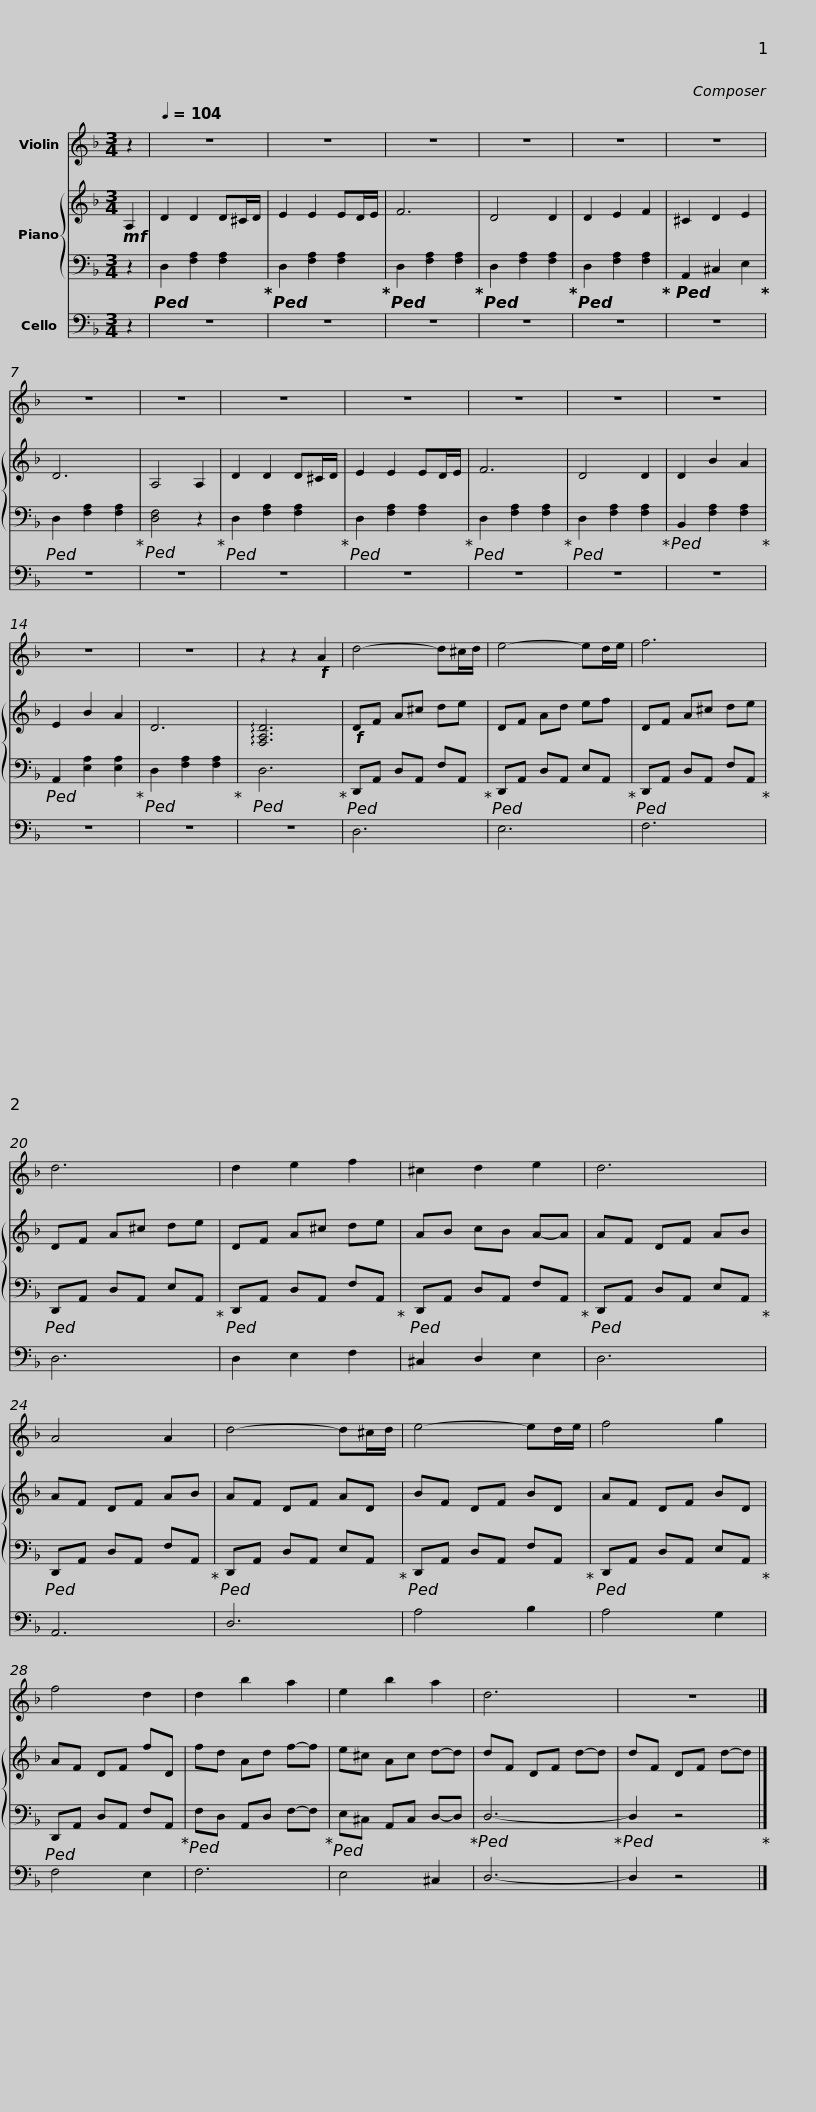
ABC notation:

X:1
%%score 1 { 2 | 3 } 4
L:1/8
M:3/4
I:linebreak $
K:F
V:1 treble
V:2 treble
V:3 bass
V:4 bass
V:1
 z2 |[Q:1/4=104] z6 | z6 | z6 | z6 | %5
 z6 | z6 | z6 | z6 |$ z6 | %10
 z6 | z6 | z6 | z6 | z6 | %15
 z6 | z2 z2!f! A2 | d4- d^c/d/ |$ e4- ed/e/ | f6 | %20
 d6 | d2 e2 f2 | ^c2 d2 e2 | d6 |$ A4 A2 | %25
 d4- d^c/d/ | e4- ed/e/ | f4 g2 | f4 d2 | d2 b2 a2 |$ %30
 e2 b2 a2 | d6 | z6 |] %33
V:2
!mf! A,2 | D2 D2 D^C/D/ | E2 E2 ED/E/ | F6 | D4 D2 | %5
 D2 E2 F2 | ^C2 D2 E2 | D6 | A,4 A,2 |$ D2 D2 D^C/D/ | %10
 E2 E2 ED/E/ | F6 | D4 D2 | D2 B2 A2 | E2 B2 A2 | %15
 D6 | !arpeggio![F,A,D]6 |!f! DF A^c de |$ DF Ad ef | DF A^c de | %20
 DF A^c de | DF A^c de | AB cB A-A | AF DF AB |$ AF DF AB | %25
 AF DF AD | BF DF BD | AF DF BD | AF DF fD | fd Ad f-f |$ %30
 e^c Ac d-d | dF DF d-d | dF DF d-d |] %33
V:3
 z2 |!ped! D,2 [F,A,]2 [F,A,]2!ped-up! |!ped! D,2 [F,A,]2 [F,A,]2!ped-up! |!ped! D,2 [F,A,]2 [F,A,]2!ped-up! |!ped! D,2 [F,A,]2 [F,A,]2!ped-up! | %5
!ped! D,2 [F,A,]2 [F,A,]2!ped-up! |!ped! A,,2 ^C,2 E,2!ped-up! |!ped! D,2 [F,A,]2 [F,A,]2!ped-up! |!ped! [D,F,]4 z2!ped-up! |$!ped! D,2 [F,A,]2 [F,A,]2!ped-up! | %10
!ped! D,2 [F,A,]2 [F,A,]2!ped-up! |!ped! D,2 [F,A,]2 [F,A,]2!ped-up! |!ped! D,2 [F,A,]2 [F,A,]2!ped-up! |!ped! B,,2 [F,A,]2 [F,A,]2!ped-up! |!ped! A,,2 [E,A,]2 [E,A,]2!ped-up! | %15
!ped! D,2 [F,A,]2 [F,A,]2!ped-up! |!ped! D,6!ped-up! |!ped! D,,A,, D,A,, F,A,,!ped-up! |$!ped! D,,A,, D,A,, E,A,,!ped-up! |!ped! D,,A,, D,A,, F,A,,!ped-up! | %20
!ped! D,,A,, D,A,, E,A,,!ped-up! |!ped! D,,A,, D,A,, F,A,,!ped-up! |!ped! D,,A,, D,A,, F,A,,!ped-up! |!ped! D,,A,, D,A,, E,A,,!ped-up! |$!ped! D,,A,, D,A,, F,A,,!ped-up! | %25
!ped! D,,A,, D,A,, E,A,,!ped-up! |!ped! D,,A,, D,A,, F,A,,!ped-up! |!ped! D,,A,, D,A,, E,A,,!ped-up! |!ped! D,,A,, D,A,, F,A,,!ped-up! |!ped! F,D, A,,D, F,-F,!ped-up! |$ %30
!ped! E,^C, A,,C, D,-D,!ped-up! |!ped! D,6-!ped-up! |!ped! D,2 z4!ped-up! |] %33
V:4
 z2 | z6 | z6 | z6 | z6 | %5
 z6 | z6 | z6 | z6 |$ z6 | %10
 z6 | z6 | z6 | z6 | z6 | %15
 z6 | z6 | D,6 |$ E,6 | F,6 | %20
 D,6 | D,2 E,2 F,2 | ^C,2 D,2 E,2 | D,6 |$ A,,6 | %25
 D,6 | A,4 B,2 | A,4 G,2 | F,4 E,2 | F,6 |$ %30
 E,4 ^C,2 | D,6- | D,2 z4 |] %33
